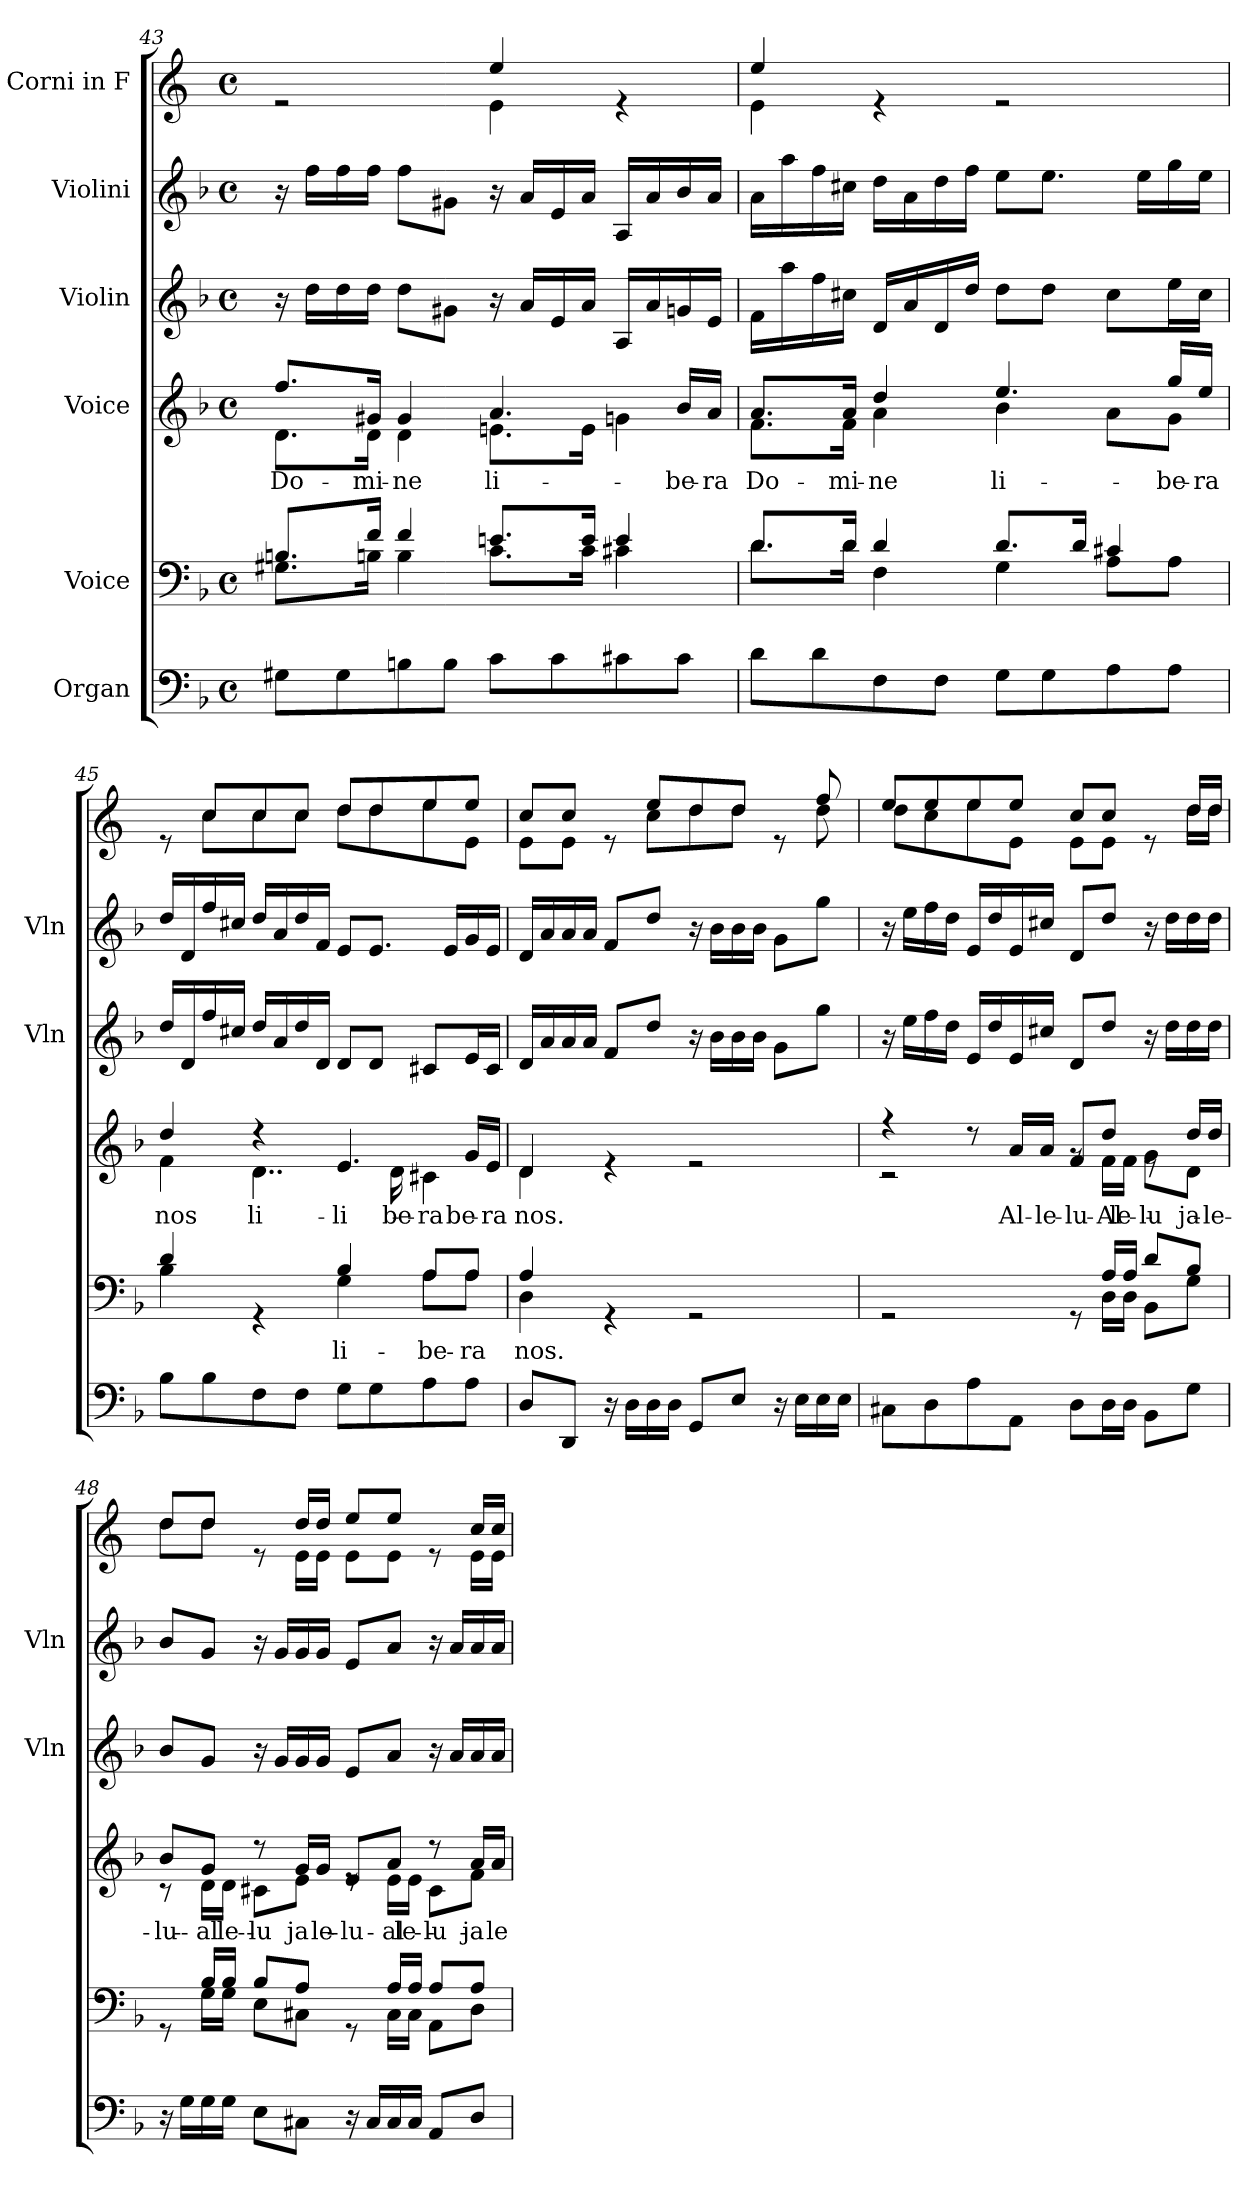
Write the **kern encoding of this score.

**kern	**kern	**text	**kern	**text	**kern	**kern	**kern
*part6	*part5	*part5	*part4	*part4	*part3	*part2	*part1
*staff6	*staff5	*staff5	*staff4	*staff4	*staff3	*staff2	*staff1
*I"Organ	*I"Voice	*	*I"Voice	*	*I"Violin	*I"Violini	*I"Corni in F
*	*	*	*	*	*I'Vln	*I'Vln	*
*clefF4	*clefF4	*	*clefG2	*	*clefG2	*clefG2	*clefG2
*	*	*	*	*	*	*	*ITrd4c7
*k[b-]	*k[b-]	*	*k[b-]	*	*k[b-]	*k[b-]	*k[b-]
*M4/4	*M4/4	*	*M4/4	*	*M4/4	*M4/4	*M4/4
*met(c)	*met(c)	*	*met(c)	*	*met(c)	*met(c)	*met(c)
=43	=43	=43	=43	=43	=43	=43	=43
*	*^	*	*	*	*	*	*
!	!	!	!	!	!LO:LY:b	!	!	!
*	*	*	*	*^	*	*	*	*^
8G#X\L	8.Bn/L	8.G#X\L	.	8.ff/L	8.d\L	Do-	16r	16r	2re	2ryy
.	.	.	.	.	.	.	16dd\LL	16ff\LL	.	.
8G#\	.	.	.	.	.	.	16dd\	16ff\	.	.
!	!	!	!	!	!	!LO:LY:b	!	!	!	!
.	16f/Jk	16Bn\Jk	.	16g#X/Jk	16d\Jk	-mi-	16dd\JJ	16ff\JJ	.	.
!	!	!	!	!	!	!LO:LY:b	!	!	!	!
8Bn\	4f/	4B\	.	4g#/	4d\	-ne	8dd\L	8ff\L	.	.
8B\J	.	.	.	.	.	.	8g#X\J	8g#X\J	.	.
!	!	!	!	!	!	!LO:LY:b	!	!	!	!
8c\L	8.en/L	8.c\L	.	4.a/	8.en\L	li-	16r	16r	4a/	4A\
.	.	.	.	.	.	.	16a/LL	16a/LL	.	.
8c\	.	.	.	.	.	.	16e/	16e/	.	.
.	16e/Jk	16c\Jk	.	.	16e\Jk	.	16a/JJ	16a/JJ	.	.
8c#X\	4e/	4c#X\	.	.	4gn\	.	16A/LL	16A/LL	4re	4ryy
.	.	.	.	.	.	.	16a/	16a/	.	.
!	!	!	!	!	!	!LO:LY:b	!	!	!	!
8c#\J	.	.	.	16b-/LL	.	-be-	16gn/	16b-/	.	.
!	!	!	!	!	!	!LO:LY:b	!	!	!	!
.	.	.	.	16a/JJ	.	-ra	16e/JJ	16a/JJ	.	.
!!LO:LB:g=z	!!
=44	=44	=44	=44	=44	=44	=44	=44	=44	=44	=44
!	!	!	!	!	!	!LO:LY:b	!	!	!	!
8d\L	8.d/L	8.d\L	.	8.a/L	8.f\L	Do-	16f\LL	16a\LL	4a/	4A\
.	.	.	.	.	.	.	16aa\	16aa\	.	.
8d\	.	.	.	.	.	.	16ff\	16ff\	.	.
!	!	!	!	!	!	!LO:LY:b	!	!	!	!
.	16d/Jk	16d\Jk	.	16a/Jk	16f\Jk	-mi-	16cc#X\JJ	16cc#X\JJ	.	.
!	!	!	!	!	!	!LO:LY:b	!	!	!	!
8F\	4d/	4F\	.	4dd/	4a\	-ne	16d/LL	16dd\LL	4re	2.ryy
.	.	.	.	.	.	.	16a/	16a\	.	.
8F\J	.	.	.	.	.	.	16d/	16dd\	.	.
.	.	.	.	.	.	.	16dd/JJ	16ff\JJ	.	.
!	!	!	!	!	!	!LO:LY:b	!	!	!	!
8G\L	8.d/L	4G\	.	4.ee/	4b-\	li-	8dd\L	8ee\L	2re	.
8G\	.	.	.	.	.	.	8dd\J	8.ee\J	.	.
.	16d/Jk	.	.	.	.	.	.	.	.	.
8A\	4c#X/	8A\L	.	.	8a\L	.	8cc#\L	.	.	.
.	.	.	.	.	.	.	.	16ee\LL	.	.
!	!	!	!	!	!	!LO:LY:b	!	!	!	!
8A\J	.	8A\J	.	16gg/LL	8g\J	-be-	16ee\L	16gg\	.	.
!	!	!	!	!	!	!LO:LY:b	!	!	!	!
.	.	.	.	16ee/JJ	.	-ra	16cc#\JJ	16ee\JJ	.	.
=45	=45	=45	=45	=45	=45	=45	=45	=45	=45	=45
!	!	!	!	!	!	!LO:LY:b	!	!	!	!
8B-\L	4d/	4B-\	.	4dd/	4f\	nos	16dd/LL	16dd/LL	8re	8ryy
.	.	.	.	.	.	.	16d/	16d/	.	.
8B-\	.	.	.	.	.	.	16ff/	16ff/	8f/L	8f\L
.	.	.	.	.	.	.	16cc#X/JJ	16cc#X/JJ	.	.
!	!	!	!	!	!	!LO:LY:b	!	!	!	!
8F\	4rGG	4ryy	.	4r	4..d\	li-	16dd/LL	16dd/LL	8f/	8f\
.	.	.	.	.	.	.	16a/	16a/	.	.
8F\J	.	.	.	.	.	.	16dd/	16dd/	8f/J	8f\J
.	.	.	.	.	.	.	16d/JJ	16f/JJ	.	.
!	!	!	!LO:LY:b	!	!	!LO:LY:b	!	!	!	!
8G\L	4B-/	4G\	li-	4.e/	.	li-	8d/L	8e/L	8g/L	8g\L
8G\	.	.	.	.	.	.	8d/J	8.e/J	8g/	8g\
!	!	!	!	!	!	!LO:LY:b	!	!	!	!
.	.	.	.	.	16d\	-be-	.	.	.	.
!	!	!	!LO:LY:b	!	!	!LO:LY:b	!	!	!	!
8A\	8A/L	8A\L	-be-	.	4c#X\	-ra	8c#X/L	.	8a/	8a\
.	.	.	.	.	.	.	.	16e/LL	.	.
!	!	!	!LO:LY:b	!	!	!LO:LY:b	!	!	!	!
8A\J	8A/J	8A\J	-ra	16g/LL	.	-be-	16e/L	16g/	8a/J	8A\J
!	!	!	!	!	!	!LO:LY:b	!	!	!	!
.	.	.	.	16e/JJ	.	-ra	16c#/JJ	16e/JJ	.	.
=46	=46	=46	=46	=46	=46	=46	=46	=46	=46	=46
!	!	!	!LO:LY:b	!	!	!LO:LY:b	!	!	!	!
!	!	!	!	!	!	!LO:LY:b	!	!	!	!
8D/L	4A/	4D\	nos.	4d/	4d\	nos.	16d/LL	16d/LL	8f/L	8A\L
.	.	.	.	.	.	.	16a/	16a/	.	.
8DD/J	.	.	.	.	.	.	16a/	16a/	8f/J	8A\J
.	.	.	.	.	.	.	16a/JJ	16a/JJ	.	.
16r	4rGG	2.ryy	.	4re	2.ryy	.	8f/L	8f/L	8re	8ryy
16D\LL	.	.	.	.	.	.	.	.	.	.
16D\	.	.	.	.	.	.	8dd/J	8dd/J	8a/L	8f\L
16D\JJ	.	.	.	.	.	.	.	.	.	.
8GG/L	2rGG	.	.	2re	.	.	16r	16r	8g/	8g\
.	.	.	.	.	.	.	16b-\LL	16b-\LL	.	.
8E/J	.	.	.	.	.	.	16b-\	16b-\	8g/J	8g\J
.	.	.	.	.	.	.	16b-\JJ	16b-\JJ	.	.
16r	.	.	.	.	.	.	8g\L	8g\L	8re	8ryy
16E\LL	.	.	.	.	.	.	.	.	.	.
16E\	.	.	.	.	.	.	8gg\J	8gg\J	8b-/	8g\
16E\JJ	.	.	.	.	.	.	.	.	.	.
!!LO:PB:g=z	!!
=47	=47	=47	=47	=47	=47	=47	=47	=47	=47	=47
8C#X\L	2rGG	8ryy	.	4r	2r	.	16r	16r	8a/L	8g\L
.	.	.	.	.	.	.	16ee\LL	16ee\LL	.	.
*	*v	*v	*	*	*	*	*	*	*	*
8D\	.	.	.	.	.	16ff\	16ff\	8a/	8f\
.	.	.	.	.	.	16dd\JJ	16dd\JJ	.	.
8A\	.	.	8r	.	.	16e/LL	16e/LL	8a/	8a\
.	.	.	.	.	.	16dd/	16dd/	.	.
!	!	!	!	!	!LO:LY:b	!	!	!	!
8AA\J	.	.	16a/LL	.	Al-	16e/	16e/	8a/J	8A\J
!	!	!	!	!	!LO:LY:b	!	!	!	!
.	.	.	16a/JJ	.	-le-	16cc#X/JJ	16cc#X/JJ	.	.
!	!	!	!	!	!LO:LY:b	!	!	!	!
8D\L	8rGG	.	8f/L	8rg	-lu-	8d/L	8d/L	8f/L	8A\L
*	*^	*	*	*	*	*	*	*	*
!	!	!	!	!	!	!LO:LY:b	!	!	!	!
!	!	!	!	!	!	!LO:LY:b	!	!	!	!
16D\L	16A/LL	16D\LL	.	8dd/J	16f\LL	Al-	8dd/J	8dd/J	8f/J	8A\J
!	!	!	!	!	!	!LO:LY:b	!	!	!	!
16D\JJ	16A/JJ	16D\JJ	.	.	16f\JJ	-le-	.	.	.	.
!	!	!	!	!	!	!LO:LY:b	!	!	!	!
8BB-\L	8d/L	8BB-\L	.	8re	8g\L	-lu-	16r	16r	8re	8ryy
.	.	.	.	.	.	.	16dd\LL	16dd\LL	.	.
!	!	!	!	!	!	!LO:LY:b	!	!	!	!
!	!	!	!	!	!	!LO:LY:b	!	!	!	!
8G\J	8B-/J	8G\J	.	16dd/LL	8d\J	-ja	16dd\	16dd\	16g/LL	16g\LL
!	!	!	!	!	!	!LO:LY:b	!	!	!	!
.	.	.	.	16dd/JJ	.	-le-	16dd\JJ	16dd\JJ	16g/JJ	16g\JJ
=48	=48	=48	=48	=48	=48	=48	=48	=48	=48	=48
!	!	!	!	!	!	!LO:LY:b	!	!	!	!
16r	8rGG	8ryy	.	8b-/L	8r	-lu-	8b-/L	8b-/L	8g/L	8g\L
16G\LL	.	.	.	.	.	.	.	.	.	.
!	!	!	!	!	!	!LO:LY:b	!	!	!	!
!	!	!	!	!	!	!LO:LY:b	!	!	!	!
16G\	16B-/LL	16G\LL	.	8g/J	16d\LL	al-	8g/J	8g/J	8g/J	8g\J
!	!	!	!	!	!	!LO:LY:b	!	!	!	!
16G\JJ	16B-/JJ	16G\JJ	.	.	16d\JJ	-le-	.	.	.	.
!	!	!	!	!	!	!LO:LY:b	!	!	!	!
8E\L	8B-/L	8E\L	.	8r	8c#X\L	-lu-	16r	16r	8re	8ryy
.	.	.	.	.	.	.	16g/LL	16g/LL	.	.
!	!	!	!	!	!	!LO:LY:b	!	!	!	!
!	!	!	!	!	!	!LO:LY:b	!	!	!	!
8C#X\J	8A/J	8C#X\J	.	16g/LL	8e\J	-ja	16g/	16g/	16g/LL	16A\LL
!	!	!	!	!	!	!LO:LY:b	!	!	!	!
.	.	.	.	16g/JJ	.	-le-	16g/JJ	16g/JJ	16g/JJ	16A\JJ
!	!	!	!	!	!	!LO:LY:b	!	!	!	!
16r	8rGG	8ryy	.	8e/L	8re	-lu-	8e/L	8e/L	8a/L	8A\L
16C#/LL	.	.	.	.	.	.	.	.	.	.
!	!	!	!	!	!	!LO:LY:b	!	!	!	!
!	!	!	!	!	!	!LO:LY:b	!	!	!	!
16C#/	16A/LL	16C#\LL	.	8a/J	16e\LL	al-	8a/J	8a/J	8a/J	8A\J
!	!	!	!	!	!	!LO:LY:b	!	!	!	!
16C#/JJ	16A/JJ	16C#\JJ	.	.	16e\JJ	-le-	.	.	.	.
!	!	!	!	!	!	!LO:LY:b	!	!	!	!
8AA/L	8A/L	8AA\L	.	8r	8c#\L	-lu-	16r	16r	8re	8ryy
.	.	.	.	.	.	.	16a/LL	16a/LL	.	.
!	!	!	!	!	!	!LO:LY:b	!	!	!	!
!	!	!	!	!	!	!LO:LY:b	!	!	!	!
8D/J	8A/J	8D\J	.	16a/LL	8f\J	-ja	16a/	16a/	16f/LL	16A\LL
!	!	!	!	!	!	!LO:LY:b	!	!	!	!
.	.	.	.	16a/JJ	.	-le-	16a/JJ	16a/JJ	16f/JJ	16A\JJ
*	*v	*v	*	*	*	*	*	*	*v	*v
*	*	*	*v	*v	*	*	*	*
=	=	=	=	=	=	=	=
*-	*-	*-	*-	*-	*-	*-	*-
